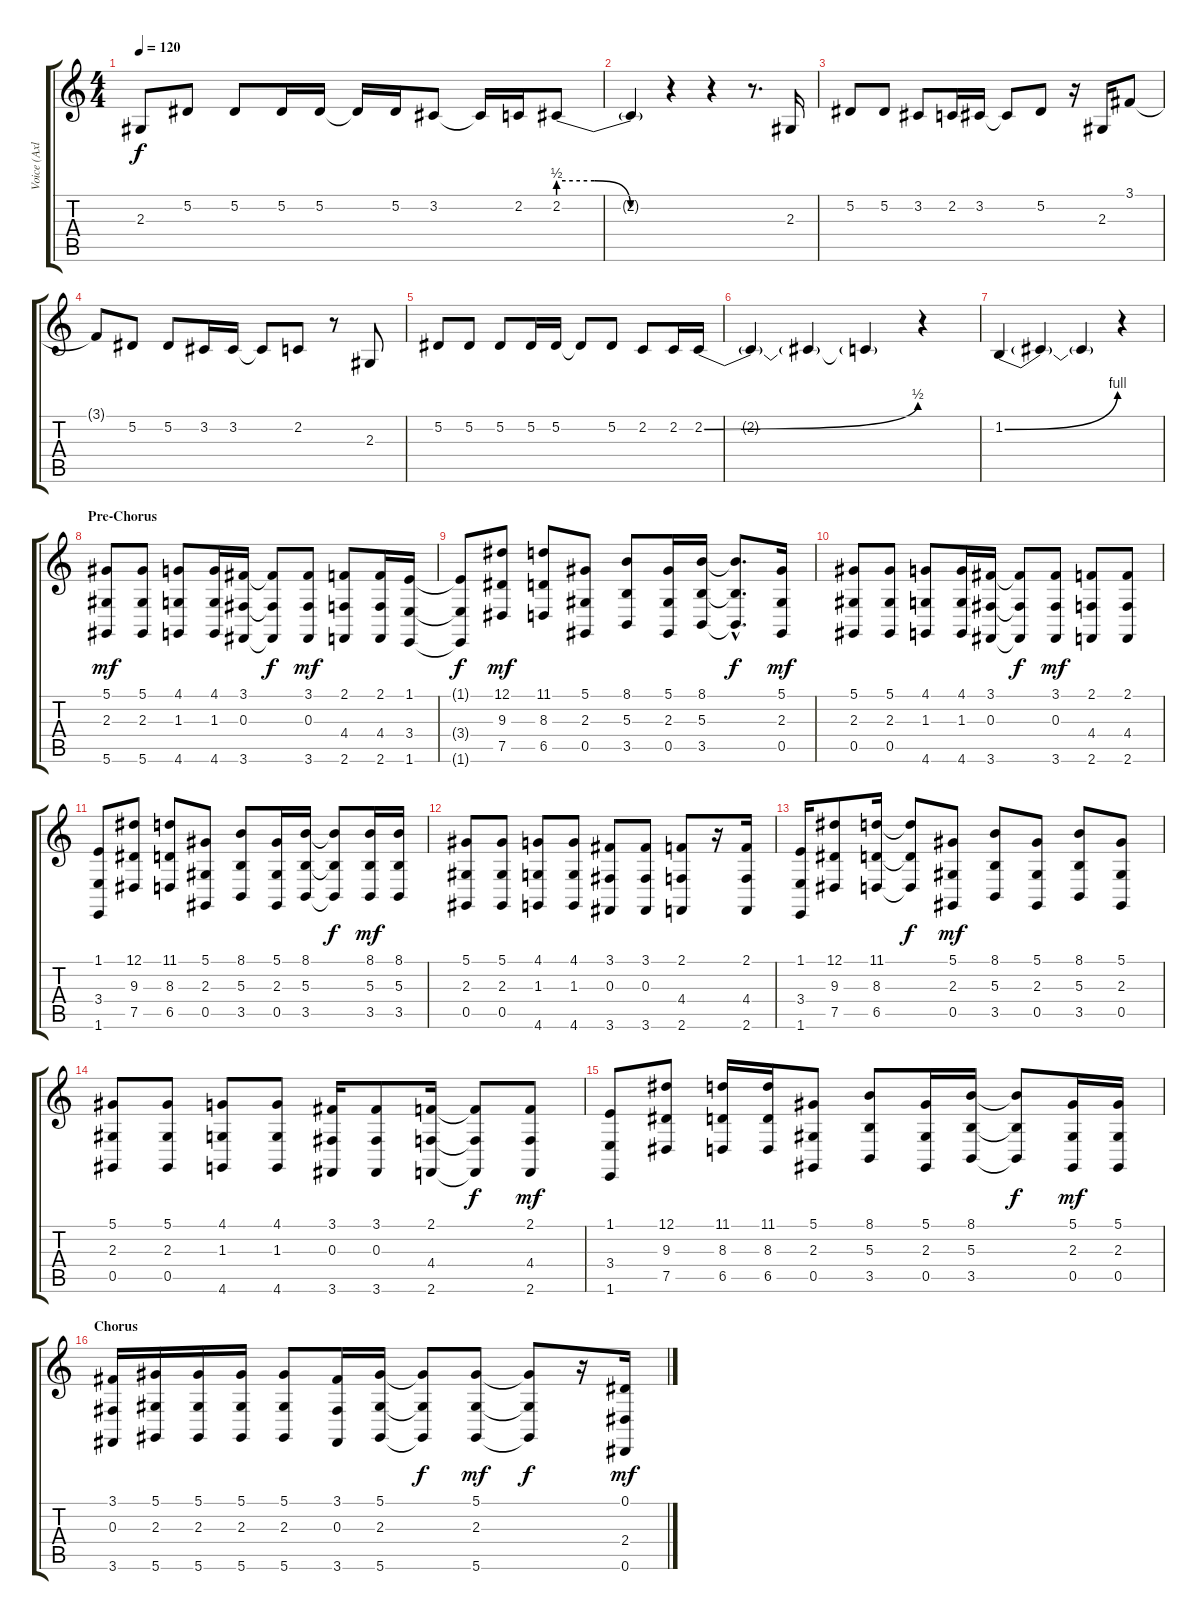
\track ("Voice (Axl)" "Voice (Axl") {instrument lead2sawtooth}
\staff {score tabs}
\tuning (Eb4 Bb3 Gb3 Db3 Ab2 Eb2) {hide}
\ts (4 4)
\tempo 120
\clef g2
\ks c
2.3.8{dy f} 5.2.8 5.2.8 5.2.16 5.2.16 5.2{t}.16 5.2.16 3.2.8 3.2{t}.16 2.2.16 2.2{be (custom 0 2 20 2 40 0 60 0)}.8 |
2.2{t}.4 r.4 r.4 r.8{d} 2.3.16 |
5.2.8 5.2.8 3.2.8 2.2.16 3.2.16 3.2{t}.8 5.2.8 r.16 2.3.16 3.1.8 |
3.1{t}.8 5.2.8 5.2.8 3.2.16 3.2.16 3.2{t}.8 2.2.8 r.8 2.3.8 |
5.2.8 5.2.8 5.2.8 5.2.16 5.2.16 5.2{t}.8 5.2.8 2.2.8 2.2.16 2.2{be (bend 0 0 60 2)}.16 |
2.2{t}.4 2.2{t}.4 2.2{t}.4 r.4 |
1.2{be (bend 0 0 60 4)}.4 1.2{t}.4 1.2{t}.4 r.4 |
\section ("" "Pre-Chorus")
(5.1 2.3 5.6).8{dy mf} (5.1 2.3 5.6).8 (4.1 1.3 4.6).8 (4.1 1.3 4.6).16 (3.1 0.3 3.6).16 (3.1{t} 0.3{t} 3.6{t}).8{dy f} (3.1 0.3 3.6).8{dy mf} (2.1 4.4 2.6).8 (2.1 4.4 2.6).16 (1.1 3.4 1.6).16 |
(1.1{t} 3.4{t} 1.6{t}).8{dy f} (12.1 9.3 7.5).8{dy mf} (11.1 8.3 6.5).8 (5.1 2.3 0.5).8 (8.1 5.3 3.5).8 (5.1 2.3 0.5).16 (8.1 5.3 3.5).16 (8.1{hac t} 5.3{hac t} 3.5{hac t}).8{d dy f} (5.1 2.3 0.5).16{dy mf} |
(5.1 2.3 0.5).8 (5.1 2.3 0.5).8 (4.1 1.3 4.6).8 (4.1 1.3 4.6).16 (3.1 0.3 3.6).16 (3.1{t} 0.3{t} 3.6{t}).8{dy f} (3.1 0.3 3.6).8{dy mf} (2.1 4.4 2.6).8 (2.1 4.4 2.6).8 |
(1.1 3.4 1.6).8 (12.1 9.3 7.5).8 (11.1 8.3 6.5).8 (5.1 2.3 0.5).8 (8.1 5.3 3.5).8 (5.1 2.3 0.5).16 (8.1 5.3 3.5).16 (8.1{t} 5.3{t} 3.5{t}).8{dy f} (8.1 5.3 3.5).16{dy mf} (8.1 5.3 3.5).16 |
(5.1 2.3 0.5).8 (5.1 2.3 0.5).8 (4.1 1.3 4.6).8 (4.1 1.3 4.6).8 (3.1 0.3 3.6).8 (3.1 0.3 3.6).8 (2.1 4.4 2.6).8 r.16 (2.1 4.4 2.6).16 |
(1.1 3.4 1.6).16 (12.1 9.3 7.5).8 (11.1 8.3 6.5).16 (11.1{t} 8.3{t} 6.5{t}).8{dy f} (5.1 2.3 0.5).8{dy mf} (8.1 5.3 3.5).8 (5.1 2.3 0.5).8 (8.1 5.3 3.5).8 (5.1 2.3 0.5).8 |
(5.1 2.3 0.5).8 (5.1 2.3 0.5).8 (4.1 1.3 4.6).8 (4.1 1.3 4.6).8 (3.1 0.3 3.6).16 (3.1 0.3 3.6).8 (2.1 4.4 2.6).16 (2.1{t} 4.4{t} 2.6{t}).8{dy f} (2.1 4.4 2.6).8{dy mf} |
(1.1 3.4 1.6).8 (12.1 9.3 7.5).8 (11.1 8.3 6.5).16 (11.1 8.3 6.5).16 (5.1 2.3 0.5).8 (8.1 5.3 3.5).8 (5.1 2.3 0.5).16 (8.1 5.3 3.5).16 (8.1{t} 5.3{t} 3.5{t}).8{dy f} (5.1 2.3 0.5).16{dy mf} (5.1 2.3 0.5).16 |
\section ("" "Chorus")
(3.1 0.3 3.6).16 (5.1 2.3 5.6).16 (5.1 2.3 5.6).16 (5.1 2.3 5.6).16 (5.1 2.3 5.6).8 (3.1 0.3 3.6).16 (5.1 2.3 5.6).16 (5.1{t} 2.3{t} 5.6{t}).8{dy f} (5.1 2.3 5.6).8{dy mf} (5.1{t} 2.3{t} 5.6{t}).8{dy f} r.16 (0.1 2.4 0.6).16{dy mf}
